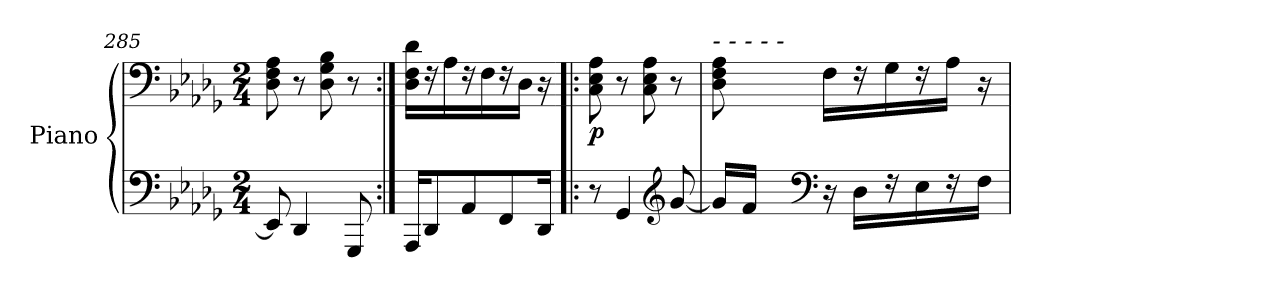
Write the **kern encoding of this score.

**kern	**kern	**dynam
*part1	*part1	*part1
*staff2	*staff1	*staff1/2
*I"Piano	*	*
*I'Pno.	*	*
*clefF4	*clefF4	*
*k[b-e-a-d-g-]	*k[b-e-a-d-g-]	*
*M2/4	*M2/4	*
=285X3	=285X3	=285X3
8EE-/]	8D-\ 8F\ 8A-\	.
4DD-/	8r	.
.	8D-\ 8G-\ 8B-\	.
8GGG-/	8r	.
=286:|!	=286:|!	=286:|!
16AAA-/KL	16D-\ 16F\ 16d-\LL	.
8DD-/	16r	.
.	16A-\	.
8AA-/	16r	.
.	16F\	.
8FF/	16r	.
.	16D-\JJ	.
16DD-/Jk	16r	.
=287!|:	=287!|:	=287!|:
!	!	!LO:DY:b
8r	8C\ 8E-\ 8A-\	p
4GG-/	8r	.
.	8C\ 8E-\ 8A-\	.
*clefG2	*	*
[8g-/	8r	.
=288	=288	=288
!	!LO:TX:a:i:t=-          -           -          -          -	!
16g-/LL]	8D-\ 8F\ 8A-\	.
16f/JJ	.	.
*clefF4	*	*
16r	16F\LL	.
16D-\LL	16rF	.
16r	16G-\	.
16E-\	16rF	.
16r	16A-\JJ	.
16F\JJ	16r	.
=	=	=
*-	*-	*-
